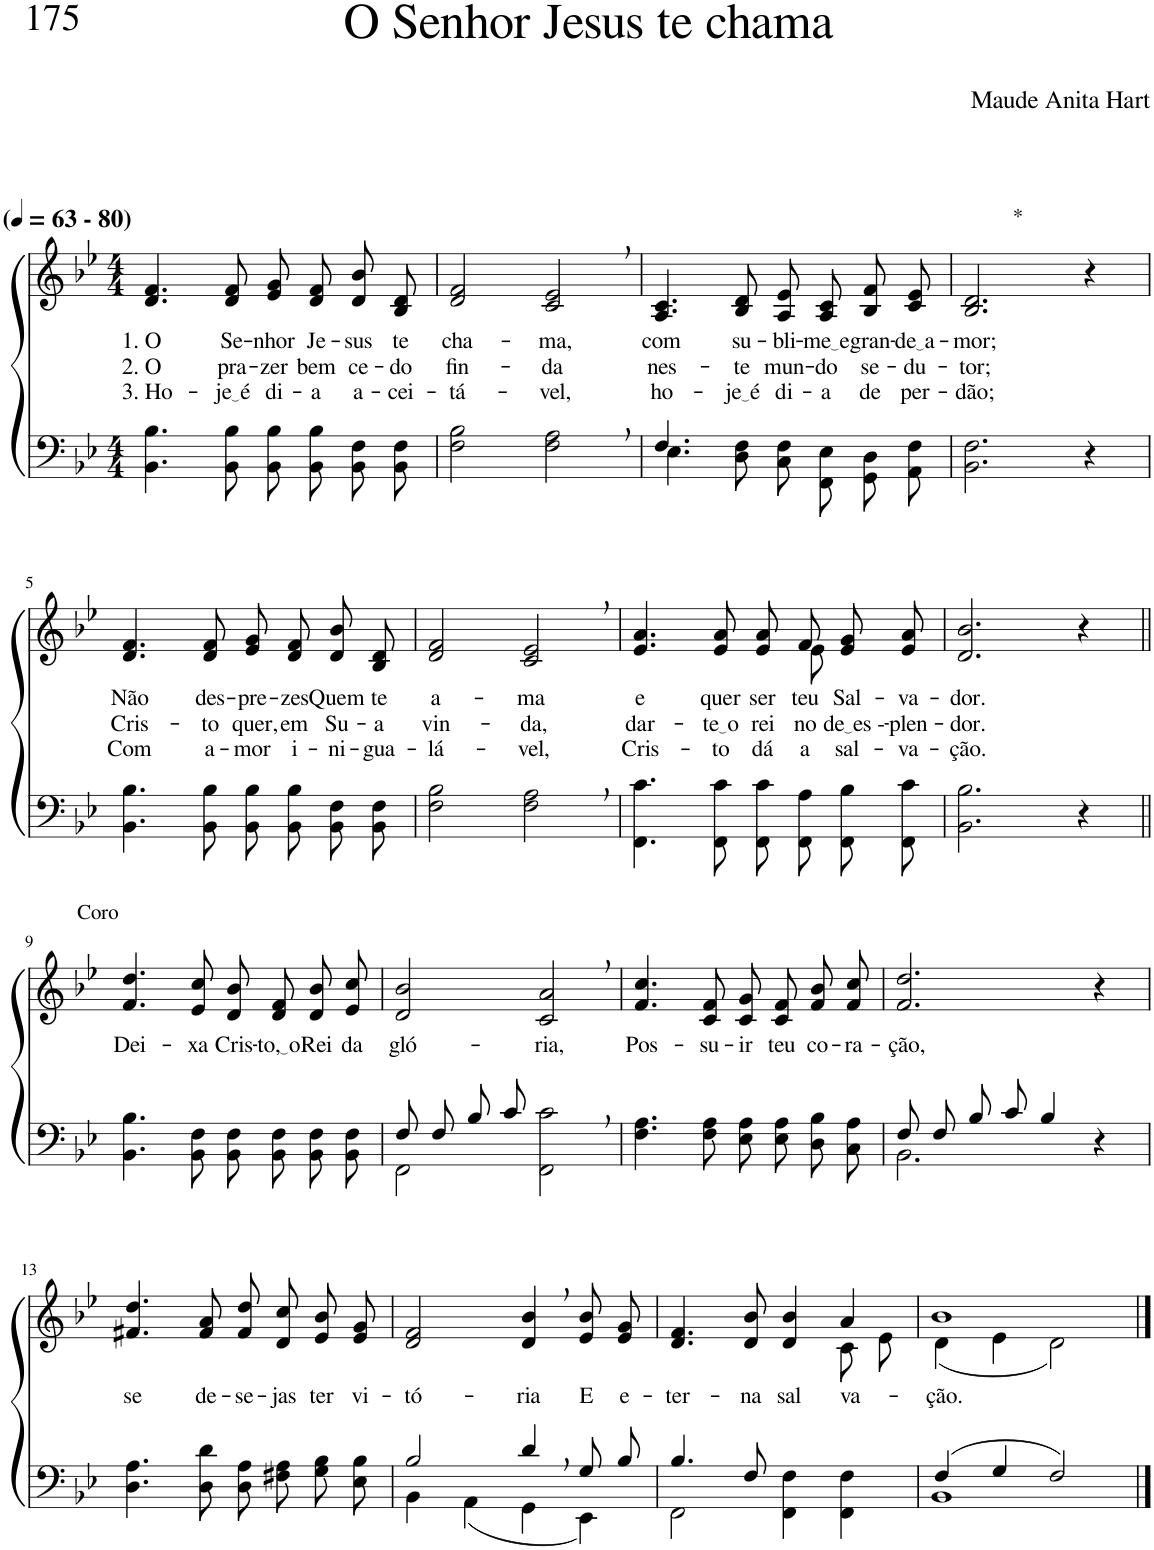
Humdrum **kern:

**kern	**kern	**text	**text	**text
*part2	*part1	*part1	*part1	*part1
*staff2	*staff1	*staff1	*staff1	*staff1
*I"Parte III e IV	*I"Parte I e II	*	*	*
*clefF4	*clefG2	*	*	*
*Trd-1c-2	*Trd-1c-2	*	*	*
*k[b-e-]	*k[b-e-]	*	*	*
*M4/4	*M4/4	*	*	*
*MM63	*MM63	*	*	*
=1	=1	=1	=1	=1
!	!LO:TX:a:B:t=(	!	!	!
!	!LO:TX:a:B:t=- 80)	!	!	!
!	!	!LO:LY:b	!LO:LY:b	!LO:LY:b
4.BB-\ 4.B-\	4.d/ 4.f/	1. O	2. O	3. Ho-
!	!	!LO:LY:b	!LO:LY:b	!LO:LY:b
8BB-\ 8B-\	8d/ 8f/	Se-	pra-	je é
!	!	!LO:LY:b	!LO:LY:b	!LO:LY:b
8BB-\ 8B-\L	8e-/ 8g/L	-nhor	-zer	di-
!	!	!LO:LY:b	!LO:LY:b	!LO:LY:b
8BB-\ 8B-\J	8d/ 8f/J	Je-	bem	-a
!	!	!LO:LY:b	!LO:LY:b	!LO:LY:b
8BB-\ 8F\L	8d/ 8b-/L	-sus	ce-	a-
!	!	!LO:LY:b	!LO:LY:b	!LO:LY:b
8BB-\ 8F\J	8B-/ 8d/J	te	-do	-cei-
=2	=2	=2	=2	=2
!	!	!LO:LY:b	!LO:LY:b	!LO:LY:b
2F\ 2B-\	2d/ 2f/	cha-	fin-	-tá-
!	!	!LO:LY:b	!LO:LY:b	!LO:LY:b
2F\, 2A\,	2c/, 2e-/,	-ma,	-da	-vel,
=3	=3	=3	=3	=3
*^	*	*	*	*
!	!	!	!LO:LY:b	!LO:LY:b	!LO:LY:b
4.F/	4.E-\	4.A/ 4.c/	com	nes-	ho-
!	!	!	!LO:LY:b	!LO:LY:b	!LO:LY:b
2ryy	8D\ 8F\	8B-/ 8d/	su-	-te	je é
!	!	!	!LO:LY:b	!LO:LY:b	!LO:LY:b
.	8C\ 8F\L	8A/ 8e-/L	-bli-	mun-	di-
!	!	!	!LO:LY:b	!LO:LY:b	!LO:LY:b
.	8FF\ 8E-\J	8A/ 8c/J	me e	-do	-a
!	!	!	!LO:LY:b	!LO:LY:b	!LO:LY:b
.	8GG/ 8D/L	8B-/ 8f/L	gran-	se-	de
!	!	!	!LO:LY:b	!LO:LY:b	!LO:LY:b
8ryy	8AA/ 8F/J	8c/ 8e-/J	de a	-du-	per-
=4	=4	=4	=4	=4	=4
!	!	!LO:TX:a:t=*	!	!	!
!	!	!	!LO:LY:b	!LO:LY:b	!LO:LY:b
*v	*v	*	*	*	*
2.BB-\ 2.F\	2.B-/ 2.d/	-mor;	-tor;	-dão;
4r	4r	.	.	.
!!LO:LB:g=z
=5	=5	=5	=5	=5
!	!	!LO:LY:b	!LO:LY:b	!LO:LY:b
4.BB-\ 4.B-\	4.d/ 4.f/	Não	Cris-	Com
!	!	!LO:LY:b	!LO:LY:b	!LO:LY:b
8BB-\ 8B-\	8d/ 8f/	des-	-to	a-
!	!	!LO:LY:b	!LO:LY:b	!LO:LY:b
8BB-\ 8B-\L	8e-/ 8g/L	-pre-	quer,	-mor
!	!	!LO:LY:b	!LO:LY:b	!LO:LY:b
8BB-\ 8B-\J	8d/ 8f/J	-zes	em	i-
!	!	!LO:LY:b	!LO:LY:b	!LO:LY:b
8BB-\ 8F\L	8d/ 8b-/L	Quem	Su-	-ni-
!	!	!LO:LY:b	!LO:LY:b	!LO:LY:b
8BB-\ 8F\J	8B-/ 8d/J	te	-a	-gua-
=6	=6	=6	=6	=6
!	!	!LO:LY:b	!LO:LY:b	!LO:LY:b
2F\ 2B-\	2d/ 2f/	a-	vin-	-lá-
!	!	!LO:LY:b	!LO:LY:b	!LO:LY:b
2F\, 2A\,	2c/, 2e-/,	-ma	-da,	-vel,
=7	=7	=7	=7	=7
!	!	!LO:LY:b	!LO:LY:b	!LO:LY:b
*	*^	*	*	*
4.FF\ 4.c\	4.e-/ 4.a/	8ryy	e	dar-	Cris-
!	!	!	!LO:LY:b	!LO:LY:b	!LO:LY:b
*	*v	*v	*	*	*
8FF\ 8c\	8e-/ 8a/	quer	te o	-to
!	!	!LO:LY:b	!LO:LY:b	!LO:LY:b
8FF/ 8c/L	8e-/ 8a/L	ser	rei-	dá
*	*^	*	*	*
!	!	!	!LO:LY:b	!LO:LY:b	!LO:LY:b
8FF/ 8A/J	8f/J	8e-\	teu	-no	a
!	!	!	!LO:LY:b	!LO:LY:b	!LO:LY:b
8FF\ 8B-\L	8e-/ 8g/L	4ryy	Sal-	de es -	sal-
!	!	!	!LO:LY:b	!LO:LY:b	!LO:LY:b
8FF\ 8c\J	8e-/ 8a/J	.	-va-	-plen-	-va-
*	*v	*v	*	*	*
=8	=8	=8	=8	=8
!	!	!LO:LY:b	!LO:LY:b	!LO:LY:b
2.BB-\ 2.B-\	2.d/ 2.b-/	-dor.	-dor.	-ção.
4r	4r	.	.	.
!!LO:LB:g=z
=9||	=9||	=9||	=9||	=9||
!	!LO:TX:a:t=Coro	!	!	!
!	!	!LO:LY:b	!	!
4.BB-\ 4.B-\	4.f/ 4.dd/	Dei-	.	.
!	!	!LO:LY:b	!	!
8BB-\ 8F\	8e-/ 8cc/	-xa	.	.
!	!	!LO:LY:b	!	!
8BB-\ 8F\L	8d/ 8b-/L	Cris-	.	.
!	!	!LO:LY:b	!	!
8BB-\ 8F\J	8d/ 8f/J	to, o	.	.
!	!	!LO:LY:b	!	!
8BB-\ 8F\L	8d/ 8b-/L	Rei	.	.
!	!	!LO:LY:b	!	!
8BB-\ 8F\J	8e-/ 8cc/J	da	.	.
=10	=10	=10	=10	=10
*^	*	*	*	*
!	!	!	!LO:LY:b	!	!
8F/L	2FF\	2d/ 2b-/	gló-	.	.
8F/J	.	.	.	.	.
8B-/L	.	.	.	.	.
8c/J	.	.	.	.	.
!	!	!	!LO:LY:b	!	!
2ryy	2FF\ 2c\	2c/, 2a/,	-ria,	.	.
=11	=11	=11	=11	=11	=11
!	!	!	!LO:LY:b	!	!
*v	*v	*	*	*	*
4.F\ 4.A\	4.f/ 4.cc/	Pos-	.	.
!	!	!LO:LY:b	!	!
8F\ 8A\	8c/ 8f/	-su-	.	.
!	!	!LO:LY:b	!	!
8E-\ 8A\L	8c/ 8g/L	-ir	.	.
!	!	!LO:LY:b	!	!
8E-\ 8A\J	8c/ 8f/J	teu	.	.
!	!	!LO:LY:b	!	!
8D\ 8B-\L	8f/ 8b-/L	co-	.	.
!	!	!LO:LY:b	!	!
8C\ 8A\J	8f/ 8cc/J	-ra-	.	.
=12	=12	=12	=12	=12
*^	*	*	*	*
!	!	!	!LO:LY:b	!	!
8F/L	2.BB-\	2.f/ 2.dd/	-ção,	.	.
8F/J	.	.	.	.	.
8B-/L	.	.	.	.	.
8c/J	.	.	.	.	.
4B-/	.	.	.	.	.
4r	4ryy	4r	.	.	.
!!LO:LB:g=z
=13	=13	=13	=13	=13	=13
!	!	!	!LO:LY:b	!	!
*v	*v	*	*	*	*
4.D\ 4.A\	4.f#X/ 4.dd/	se	.	.
!	!	!LO:LY:b	!	!
8D\ 8d\	8f#/ 8a/	de-	.	.
!	!	!LO:LY:b	!	!
8D\ 8A\L	8f#/ 8dd/L	-se-	.	.
!	!	!LO:LY:b	!	!
8F#X\ 8A\J	8d/ 8cc/J	-jas	.	.
!	!	!LO:LY:b	!	!
8G\ 8B-\L	8e-/ 8b-/L	ter	.	.
!	!	!LO:LY:b	!	!
8E-\ 8B-\J	8e-/ 8g/J	vi-	.	.
=14	=14	=14	=14	=14
*^	*	*	*	*
!	!	!	!LO:LY:b	!	!
2B-/	4BB-\	2d/ 2f/	-tó-	.	.
.	(4AA\	.	.	.	.
!	!	!	!LO:LY:b	!	!
4d,/	4GG\	4d/, 4b-/,	-ria	.	.
!	!	!	!LO:LY:b	!	!
8G/L	4EE-\)	8e-/ 8b-/L	E	.	.
!	!	!	!LO:LY:b	!	!
8B-/J	.	8e-/ 8g/J	e-	.	.
=15	=15	=15	=15	=15	=15
!	!	!	!LO:LY:b	!	!
*	*	*^	*	*	*
4.B-/	2FF\	4.d/ 4.f/	2.ryy	-ter-	.	.
!	!	!	!	!LO:LY:b	!	!
8F/	.	8d/ 8b-/	.	-na	.	.
!	!	!	!	!LO:LY:b	!	!
2ryy	4FF\ 4F\	4d/ 4b-/	.	sal-	.	.
!	!	!	!	!LO:LY:b	!	!
.	4FF\ 4F\	4a/	8c\L	-va-	.	.
.	.	.	8e-\J	.	.	.
=16	=16	=16	=16	=16	=16	=16
!	!	!	!	!LO:LY:b	!	!
(4F/	1BB-	1b-	(4d\	-ção.	.	.
4G/	.	.	4e-\	.	.	.
2F/)	.	.	2d\)	.	.	.
*v	*v	*	*	*	*	*
*	*v	*v	*	*	*
==	==	==	==	==
*-	*-	*-	*-	*-
